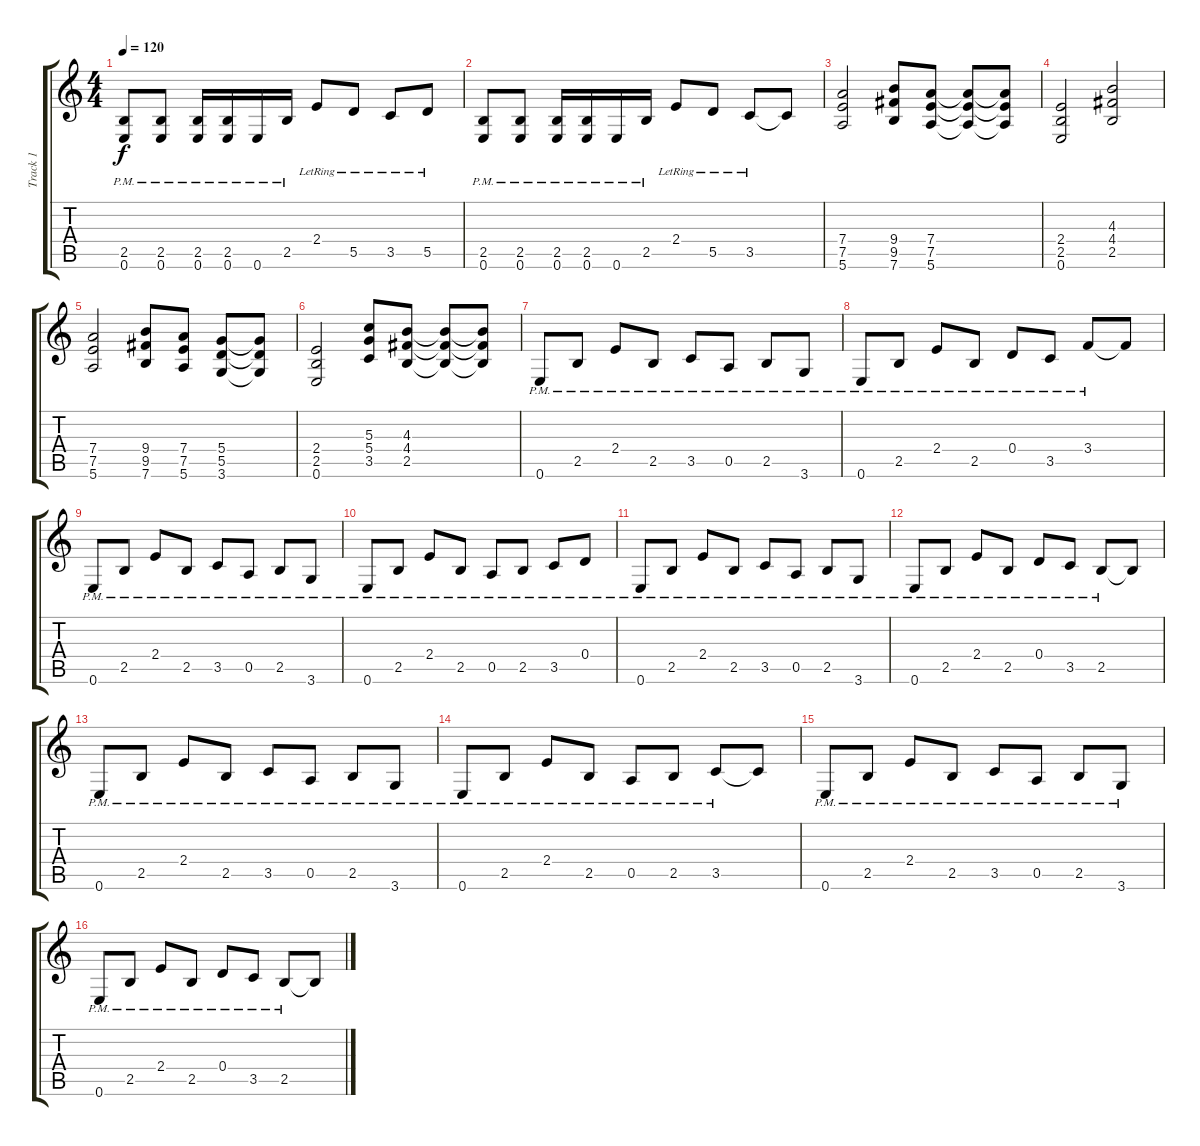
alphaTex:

\track ("Track 1" "Track 1") {instrument distortionguitar}
\staff {score tabs}
\tuning (E4 B3 G3 D3 A2 E2) {hide}
\ts (4 4)
\tempo 120
\clef g2
\ks c
(2.5{pm} 0.6{pm}).8{dy f} (2.5{pm} 0.6{pm}).8 (2.5{pm} 0.6{pm}).16 (2.5{pm} 0.6{pm}).16 0.6{pm}.16 2.5{pm}.16 2.4{lr}.8 5.5{lr}.8 3.5{lr}.8 5.5{lr}.8 |
(2.5{pm} 0.6{pm}).8 (2.5{pm} 0.6{pm}).8 (2.5{pm} 0.6{pm}).16 (2.5{pm} 0.6{pm}).16 0.6{pm}.16 2.5{pm}.16 2.4{lr}.8 5.5{lr}.8 3.5{lr}.8 3.5{t}.8 |
(7.4 7.5 5.6).2 (9.4 9.5 7.6).8 (7.4 7.5 5.6).8 (7.4{t} 7.5{t} 5.6{t}).8 (7.4{t} 7.5{t} 5.6{t}).8 |
(2.4 2.5 0.6).2 (4.3 4.4 2.5).2 |
(7.4 7.5 5.6).2 (9.4 9.5 7.6).8 (7.4 7.5 5.6).8 (5.4 5.5 3.6).8 (5.4{t} 5.5{t} 3.6{t}).8 |
(2.4 2.5 0.6).2 (5.3 5.4 3.5).8 (4.3 4.4 2.5).8 (4.3{t} 4.4{t} 2.5{t}).8 (4.3{t} 4.4{t} 2.5{t}).8 |
0.6{pm}.8 2.5{pm}.8 2.4{pm}.8 2.5{pm}.8 3.5{pm}.8 0.5{pm}.8 2.5{pm}.8 3.6{pm}.8 |
0.6{pm}.8 2.5{pm}.8 2.4{pm}.8 2.5{pm}.8 0.4{pm}.8 3.5{pm}.8 3.4{pm}.8 3.4{t}.8 |
0.6{pm}.8 2.5{pm}.8 2.4{pm}.8 2.5{pm}.8 3.5{pm}.8 0.5{pm}.8 2.5{pm}.8 3.6{pm}.8 |
0.6{pm}.8 2.5{pm}.8 2.4{pm}.8 2.5{pm}.8 0.5{pm}.8 2.5{pm}.8 3.5{pm}.8 0.4{pm}.8 |
0.6{pm}.8 2.5{pm}.8 2.4{pm}.8 2.5{pm}.8 3.5{pm}.8 0.5{pm}.8 2.5{pm}.8 3.6{pm}.8 |
0.6{pm}.8 2.5{pm}.8 2.4{pm}.8 2.5{pm}.8 0.4{pm}.8 3.5{pm}.8 2.5{pm}.8 2.5{t}.8 |
0.6{pm}.8 2.5{pm}.8 2.4{pm}.8 2.5{pm}.8 3.5{pm}.8 0.5{pm}.8 2.5{pm}.8 3.6{pm}.8 |
0.6{pm}.8 2.5{pm}.8 2.4{pm}.8 2.5{pm}.8 0.5{pm}.8 2.5{pm}.8 3.5{pm}.8 3.5{t}.8 |
0.6{pm}.8 2.5{pm}.8 2.4{pm}.8 2.5{pm}.8 3.5{pm}.8 0.5{pm}.8 2.5{pm}.8 3.6{pm}.8 |
0.6{pm}.8 2.5{pm}.8 2.4{pm}.8 2.5{pm}.8 0.4{pm}.8 3.5{pm}.8 2.5{pm}.8 2.5{t}.8
